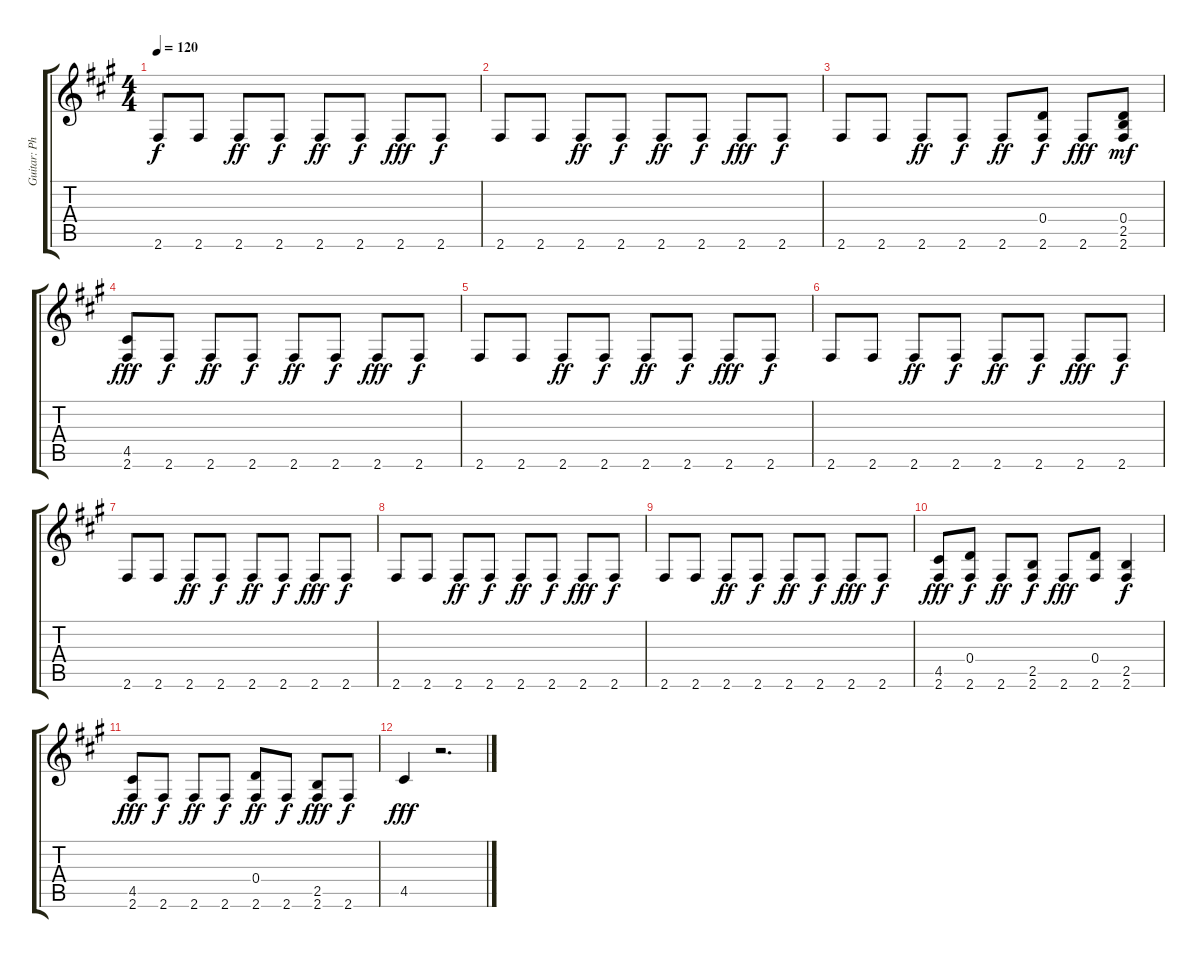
\track ("Guitar: Philip Bliss" "Guitar: Ph") {instrument electricguitarjazz}
\staff {score tabs}
\tuning (E4 B3 G3 D3 A2 E2) {hide}
\ts (4 4)
\tempo 120
\clef g2
\ks a
2.6.8{dy f} 2.6.8 2.6.8{dy ff} 2.6.8{dy f} 2.6.8{dy ff} 2.6.8{dy f} 2.6.8{dy fff} 2.6.8{dy f} |
2.6.8 2.6.8 2.6.8{dy ff} 2.6.8{dy f} 2.6.8{dy ff} 2.6.8{dy f} 2.6.8{dy fff} 2.6.8{dy f} |
2.6.8 2.6.8 2.6.8{dy ff} 2.6.8{dy f} 2.6.8{dy ff} (0.4 2.6).8{dy f} 2.6.8{dy fff} (0.4 2.5 2.6).8{dy mf} |
(4.5 2.6).8{dy fff} 2.6.8{dy f} 2.6.8{dy ff} 2.6.8{dy f} 2.6.8{dy ff} 2.6.8{dy f} 2.6.8{dy fff} 2.6.8{dy f} |
2.6.8 2.6.8 2.6.8{dy ff} 2.6.8{dy f} 2.6.8{dy ff} 2.6.8{dy f} 2.6.8{dy fff} 2.6.8{dy f} |
2.6.8 2.6.8 2.6.8{dy ff} 2.6.8{dy f} 2.6.8{dy ff} 2.6.8{dy f} 2.6.8{dy fff} 2.6.8{dy f} |
2.6.8 2.6.8 2.6.8{dy ff} 2.6.8{dy f} 2.6.8{dy ff} 2.6.8{dy f} 2.6.8{dy fff} 2.6.8{dy f} |
2.6.8 2.6.8 2.6.8{dy ff} 2.6.8{dy f} 2.6.8{dy ff} 2.6.8{dy f} 2.6.8{dy fff} 2.6.8{dy f} |
2.6.8 2.6.8 2.6.8{dy ff} 2.6.8{dy f} 2.6.8{dy ff} 2.6.8{dy f} 2.6.8{dy fff} 2.6.8{dy f} |
(4.5 2.6).8{dy fff} (0.4 2.6).8{dy f} 2.6.8{dy ff} (2.5 2.6).8{dy f} 2.6.8{dy fff} (0.4 2.6).8 (2.5 2.6).4{dy f} |
(4.5 2.6).8{dy fff} 2.6.8{dy f} 2.6.8{dy ff} 2.6.8{dy f} (0.4 2.6).8{dy ff} 2.6.8{dy f} (2.5 2.6).8{dy fff} 2.6.8{dy f} |
4.5.4{dy fff} r.2{d}
